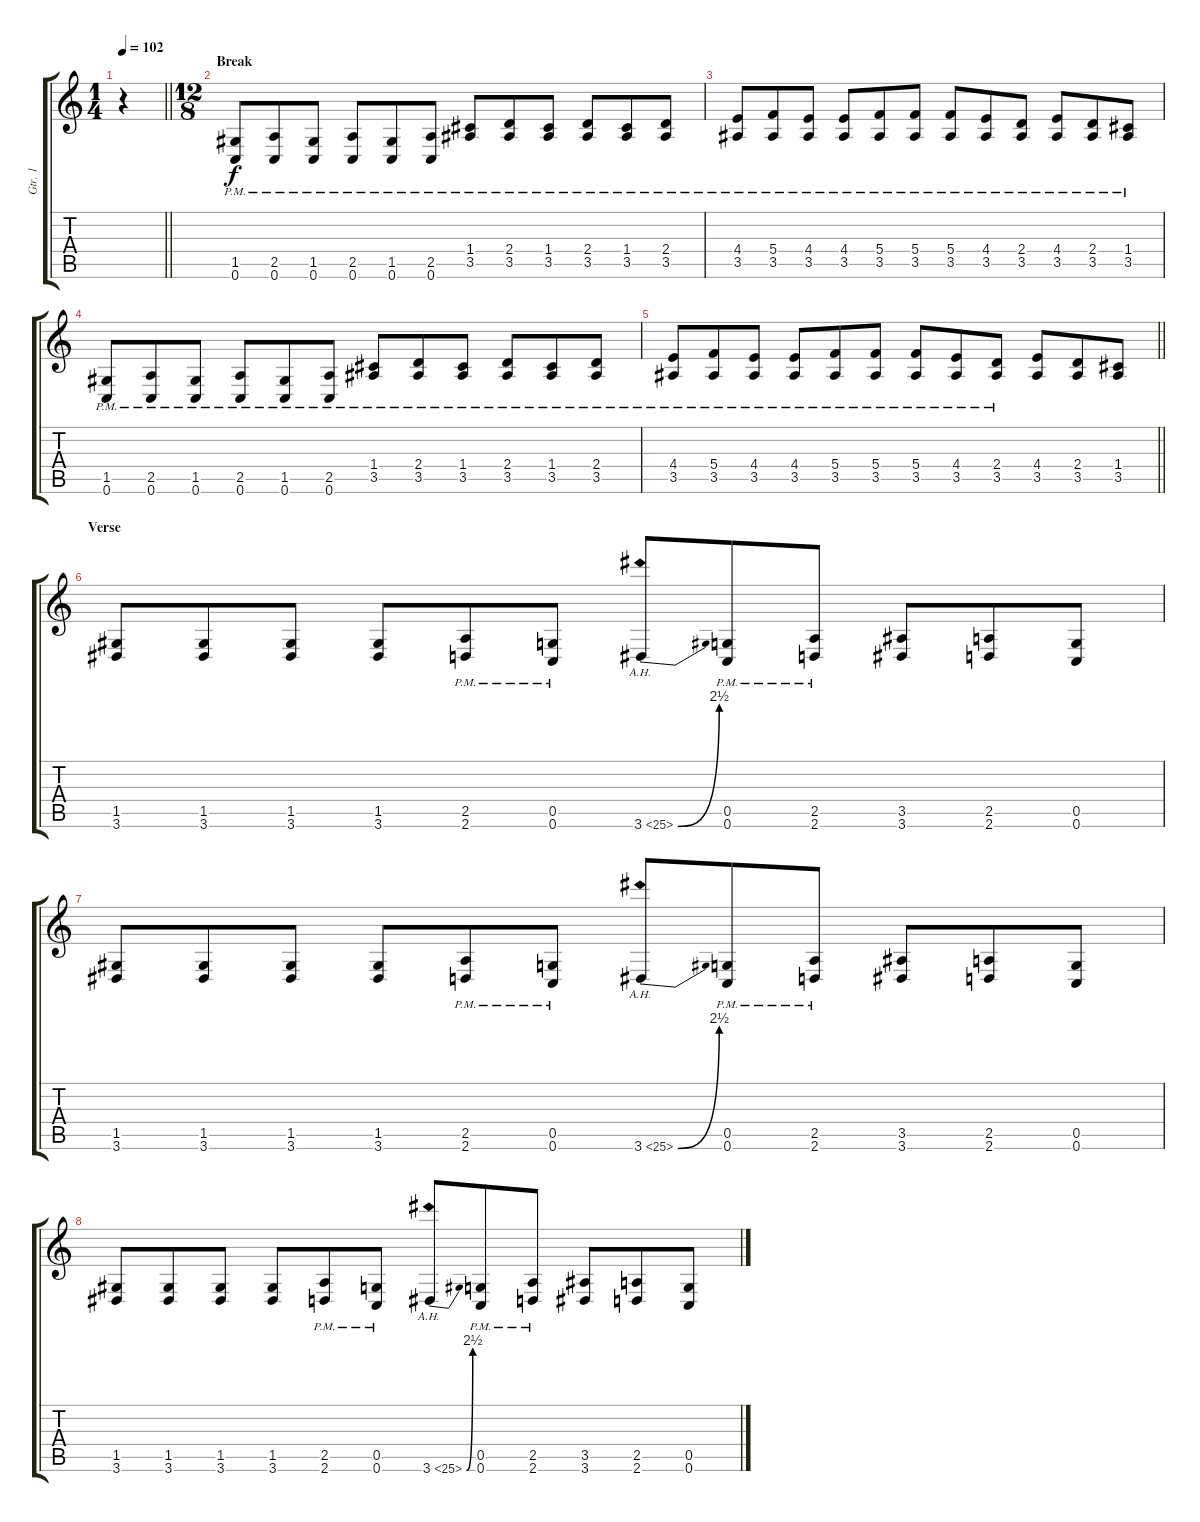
\track ("Gtr. 1" "Gtr. 1") {instrument distortionguitar}
\staff {score tabs}
\tuning (D4 A3 F3 C3 G2 C2) {hide}
\ts (1 4)
\tempo 102
\clef g2
\barLineRight lightlight
\ks c
r.4{dy f} |
\ts (12 8)
\section ("" "Break")
(1.5{pm} 0.6{pm}).8 (2.5{pm} 0.6{pm}).8 (1.5{pm} 0.6{pm}).8 (2.5{pm} 0.6{pm}).8 (1.5{pm} 0.6{pm}).8 (2.5{pm} 0.6{pm}).8 (1.4{pm} 3.5{pm}).8 (2.4{pm} 3.5{pm}).8 (1.4{pm} 3.5{pm}).8 (2.4{pm} 3.5{pm}).8 (1.4{pm} 3.5{pm}).8 (2.4{pm} 3.5{pm}).8 |
(4.4{pm} 3.5{pm}).8 (5.4{pm} 3.5{pm}).8 (4.4{pm} 3.5{pm}).8 (4.4{pm} 3.5{pm}).8 (5.4{pm} 3.5{pm}).8 (5.4{pm} 3.5{pm}).8 (5.4{pm} 3.5{pm}).8 (4.4{pm} 3.5{pm}).8 (2.4{pm} 3.5{pm}).8 (4.4{pm} 3.5{pm}).8 (2.4{pm} 3.5{pm}).8 (1.4{pm} 3.5{pm}).8 |
(1.5{pm} 0.6{pm}).8 (2.5{pm} 0.6{pm}).8 (1.5{pm} 0.6{pm}).8 (2.5{pm} 0.6{pm}).8 (1.5{pm} 0.6{pm}).8 (2.5{pm} 0.6{pm}).8 (1.4{pm} 3.5{pm}).8 (2.4{pm} 3.5{pm}).8 (1.4{pm} 3.5{pm}).8 (2.4{pm} 3.5{pm}).8 (1.4{pm} 3.5{pm}).8 (2.4{pm} 3.5{pm}).8 |
\barLineRight lightlight
(4.4{pm} 3.5{pm}).8 (5.4{pm} 3.5{pm}).8 (4.4{pm} 3.5{pm}).8 (4.4{pm} 3.5{pm}).8 (5.4{pm} 3.5{pm}).8 (5.4{pm} 3.5{pm}).8 (5.4{pm} 3.5{pm}).8 (4.4{pm} 3.5{pm}).8 (2.4{pm} 3.5{pm}).8 (4.4 3.5).8 (2.4 3.5).8 (1.4 3.5).8 |
\section ("" "Verse")
(1.5 3.6).8 (1.5 3.6).8 (1.5 3.6).8 (1.5 3.6).8 (2.5{pm} 2.6{pm}).8 (0.5{pm} 0.6{pm}).8 3.6{be (bend 0 0 60 10) ah 22}.8 (0.5{pm} 0.6{pm}).8 (2.5{pm} 2.6{pm}).8 (3.5 3.6).8 (2.5 2.6).8 (0.5 0.6).8 |
(1.5 3.6).8 (1.5 3.6).8 (1.5 3.6).8 (1.5 3.6).8 (2.5{pm} 2.6{pm}).8 (0.5{pm} 0.6{pm}).8 3.6{be (bend 0 0 60 10) ah 22}.8 (0.5{pm} 0.6{pm}).8 (2.5{pm} 2.6{pm}).8 (3.5 3.6).8 (2.5 2.6).8 (0.5 0.6).8 |
(1.5 3.6).8 (1.5 3.6).8 (1.5 3.6).8 (1.5 3.6).8 (2.5{pm} 2.6{pm}).8 (0.5{pm} 0.6{pm}).8 3.6{be (bend 0 0 60 10) ah 22}.8 (0.5{pm} 0.6{pm}).8 (2.5{pm} 2.6{pm}).8 (3.5 3.6).8 (2.5 2.6).8 (0.5 0.6).8
